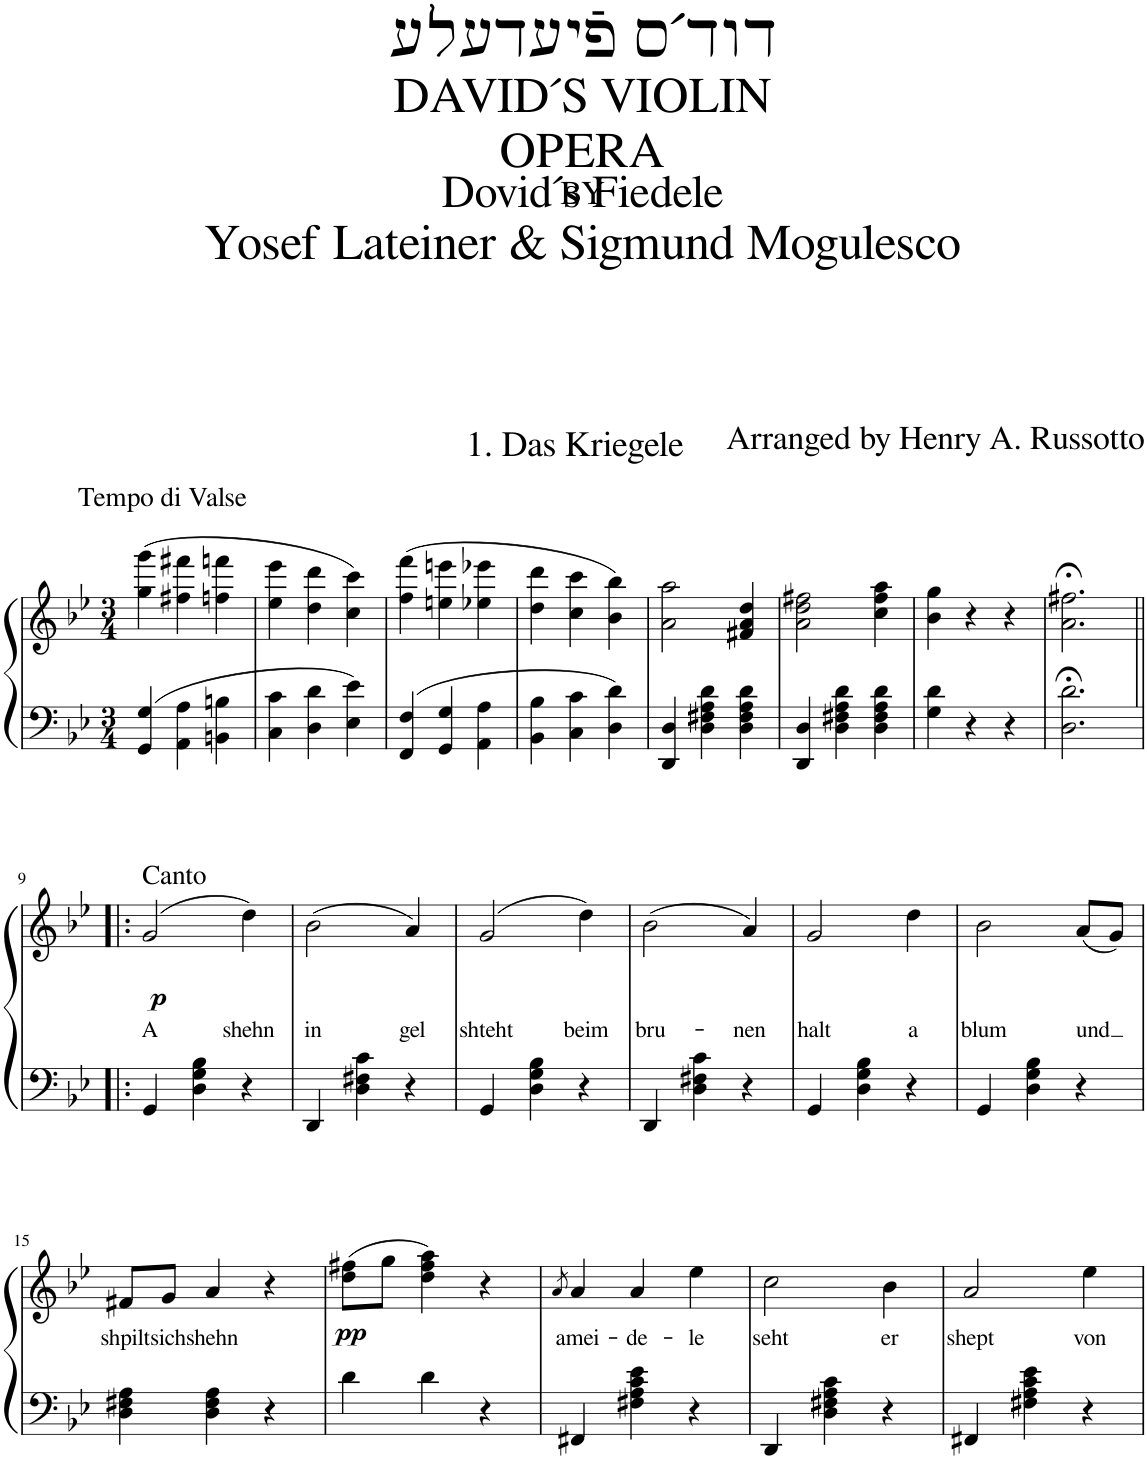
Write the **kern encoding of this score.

**kern	**kern	**text	**dynam
*part1	*part1	*part1	*part1
*staff2	*staff1	*staff1	*staff1/2
*I"Klavier	*	*	*
*I'Klav.	*	*	*
*clefF4	*clefG2	*	*
*k[b-e-]	*k[b-e-]	*	*
*M3/4	*M3/4	*	*
=1	=1	=1	=1
!	!LO:TX:a:t=Tempo di Valse	!	!
4GG/ 4G/	(4gg\ 4ggg\	.	.
4AA\ 4A\	4ff#X\ 4fff#X\	.	.
4BBn\ 4Bn\	4ffn\ 4fffn\	.	.
=2	=2	=2	=2
4C\ 4c\	4ee-\ 4eee-\	.	.
4D\ 4d\	4dd\ 4ddd\	.	.
4E-\ 4e-\	4cc\ 4ccc\)	.	.
=3	=3	=3	=3
4FF/ 4F/	(4ff\ 4fff\	.	.
4GG/ 4G/	4een\ 4eeen\	.	.
4AA\ 4A\	4ee-X\ 4eee-X\	.	.
=4	=4	=4	=4
4BB-\ 4B-\	4dd\ 4ddd\	.	.
4C\ 4c\	4cc\ 4ccc\	.	.
4D\ 4d\	4b-\ 4bb-\)	.	.
=5	=5	=5	=5
4DD/ 4D/	2a\ 2aa\	.	.
4D\ 4F#X\ 4A\ 4d\	.	.	.
4D\ 4F#\ 4A\ 4d\	4f#X/ 4a/ 4dd/	.	.
=6	=6	=6	=6
4DD/ 4D/	2a\ 2dd\ 2ff#X\	.	.
4D\ 4F#X\ 4A\ 4d\	.	.	.
4D\ 4F#\ 4A\ 4d\	4cc\ 4ff#\ 4aa\	.	.
=7	=7	=7	=7
4G\ 4d\	4b-\ 4gg\	.	.
4r	4r	.	.
4r	4r	.	.
=8	=8	=8	=8
!	!LO:TX:a:t=1. Das Kriegele	!	!
2.D\;< 2.d\;<	2.a\;< 2.ff#X\;<	.	.
!!LO:LB:g=z
=9!|:	=9!|:	=9!|:	=9!|:
!	!LO:TX:a:t=Canto	!	!
!	!	!LO:LY:b	!LO:DY:b
4GG/	(2g/	A	p
4D\ 4G\ 4B-\	.	.	.
!	!	!LO:LY:b	!
4r	4dd\)	shehn	.
=10	=10	=10	=10
!	!	!LO:LY:b	!
4DD/	(2b-\	in	.
4D\ 4F#X\ 4c\	.	.	.
!	!	!LO:LY:b	!
4r	4a/)	gel	.
=11	=11	=11	=11
!	!	!LO:LY:b	!
4GG/	(2g/	shteht	.
4D\ 4G\ 4B-\	.	.	.
!	!	!LO:LY:b	!
4r	4dd\)	beim	.
=12	=12	=12	=12
!	!	!LO:LY:b	!
4DD/	(2b-\	bru-	.
4D\ 4F#X\ 4c\	.	.	.
!	!	!LO:LY:b	!
4r	4a/)	-nen	.
=13	=13	=13	=13
!	!	!LO:LY:b	!
4GG/	2g/	halt	.
4D\ 4G\ 4B-\	.	.	.
!	!	!LO:LY:b	!
4r	4dd\	a	.
=14	=14	=14	=14
!	!	!LO:LY:b	!
4GG/	2b-\	blum	.
4D\ 4G\ 4B-\	.	.	.
!	!	!LO:LY:b	!
4r	(8a/L	und	.
.	8g/J)	.	.
!!LO:LB:g=z
=15	=15	=15	=15
!	!	!LO:LY:b	!
4D\ 4F#X\ 4A\	8f#X/L	shpilt	.
!	!	!LO:LY:b	!
.	8g/J	sich	.
!	!	!LO:LY:b	!
4D\ 4F#\ 4A\	4a/	shehn	.
4r	4r	.	.
=16	=16	=16	=16
!	!	!	!LO:DY:b
4d\	(8dd\ 8ff#X\L	.	pp
.	8gg\J	.	.
4d\	4dd\ 4ff#\ 4aa\)	.	.
4r	4r	.	.
=17	=17	=17	=17
.	8qa/	.	.
!	!	!LO:LY:b	!
4FF#X/	4a/	amei-	.
!	!	!LO:LY:b	!
4F#X\ 4A\ 4c\ 4e-\	4a/	-de-	.
!	!	!LO:LY:b	!
4r	4ee-\	-le	.
=18	=18	=18	=18
!	!	!LO:LY:b	!
4DD/	2cc\	seht	.
4D\ 4F#X\ 4A\ 4c\	.	.	.
!	!	!LO:LY:b	!
4r	4b-\	er	.
=19	=19	=19	=19
!	!	!LO:LY:b	!
4FF#X/	2a/	shept	.
4F#X\ 4A\ 4c\ 4e-\	.	.	.
!	!	!LO:LY:b	!
4r	4ee-\	von	.
=	=	=	=
*-	*-	*-	*-
